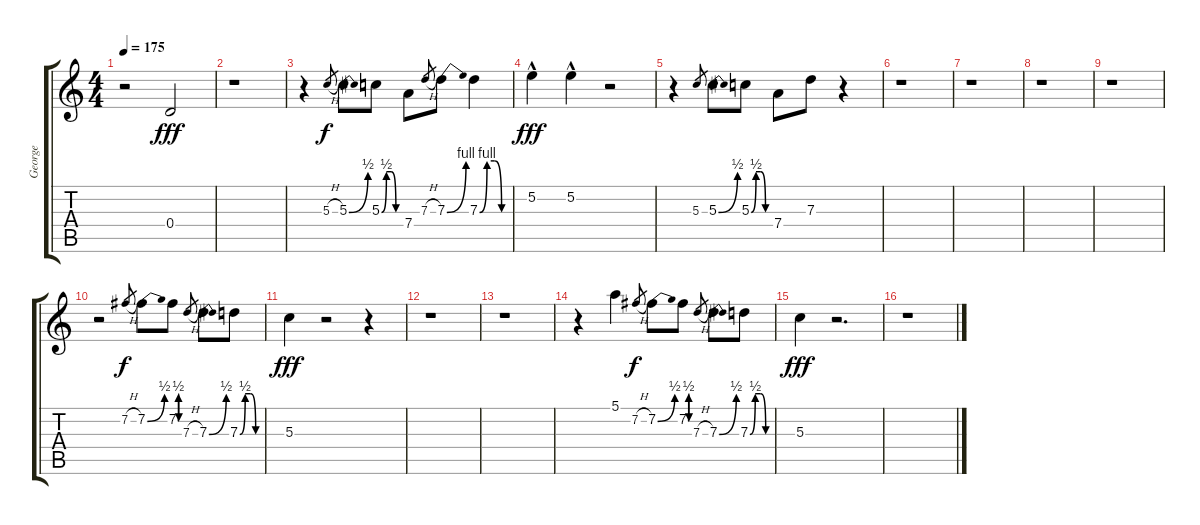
\track ("George" "George") {instrument distortionguitar}
\staff {score tabs}
\tuning (E4 B3 G3 D3 A2 E2) {hide}
\ts (4 4)
\tempo 175
\clef g2
\ks c
r.2{dy f} 0.4.2{dy fff} |
r.1 |
r.4 5.3{h}.8{gr dy f} 5.3{be (bend 0 0 60 2)}.8 5.3{be (custom 0 0 15 2 30 2 45 0 60 0)}.8 7.4.8 7.3{h}.8{gr} 7.3{be (bend 0 0 60 4)}.8 7.3{be (custom 0 0 15 4 30 4 45 0 60 0)}.4 |
5.2{hac}.4{dy fff} 5.2{hac}.4 r.2 |
r.4 5.3.8{gr} 5.3{be (bend 0 0 60 2)}.8 5.3{be (custom 0 0 15 2 30 2 45 0 60 0)}.8 7.4.8 7.3.8 r.4 |
r.1 |
r.1 |
r.1 |
r.1 |
r.2 7.2{h}.8{gr dy f} 7.2{be (bend 0 0 60 2)}.8 7.2{be (custom 0 0 15 2 30 2 45 0 60 0)}.8 7.3{h}.8{gr} 7.3{be (bend 0 0 60 2)}.8 7.3{be (custom 0 0 15 2 30 2 45 0 60 0)}.8 |
5.3.4{dy fff} r.2 r.4 |
r.1 |
r.1 |
r.4 5.1.4 7.2{h}.8{gr dy f} 7.2{be (bend 0 0 60 2)}.8 7.2{be (custom 0 0 15 2 30 2 45 0 60 0)}.8 7.3{h}.8{gr} 7.3{be (bend 0 0 60 2)}.8 7.3{be (custom 0 0 15 2 30 2 45 0 60 0)}.8 |
5.3.4{dy fff} r.2{d} |
r.1
